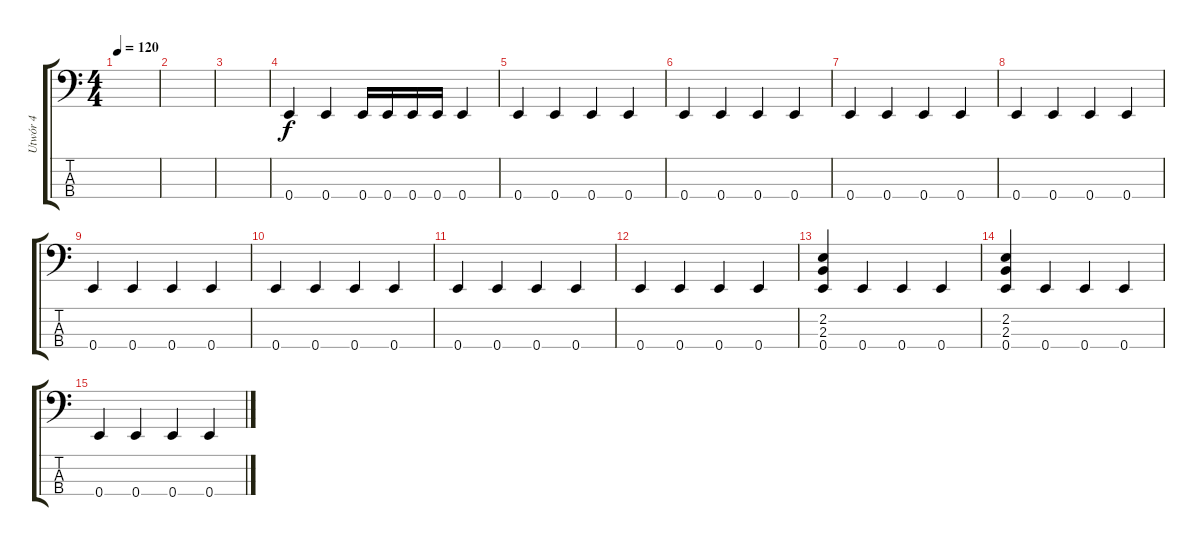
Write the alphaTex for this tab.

\track ("Utwór 4" "Utwór 4") {instrument acousticbass}
\staff {score tabs}
\tuning (G2 D2 A1 E1) {hide}
\ts (4 4)
\tempo 120
\clef f4
\ks c
|
|
|
0.4.4 0.4.4 0.4.16 0.4.16 0.4.16 0.4.16 0.4.4 |
0.4.4 0.4.4 0.4.4 0.4.4 |
0.4.4 0.4.4 0.4.4 0.4.4 |
0.4.4 0.4.4 0.4.4 0.4.4 |
0.4.4 0.4.4 0.4.4 0.4.4 |
0.4.4 0.4.4 0.4.4 0.4.4 |
0.4.4 0.4.4 0.4.4 0.4.4 |
0.4.4 0.4.4 0.4.4 0.4.4 |
0.4.4 0.4.4 0.4.4 0.4.4 |
(2.2 2.3 0.4).4 0.4.4 0.4.4 0.4.4 |
(2.2 2.3 0.4).4 0.4.4 0.4.4 0.4.4 |
0.4.4 0.4.4 0.4.4 0.4.4
